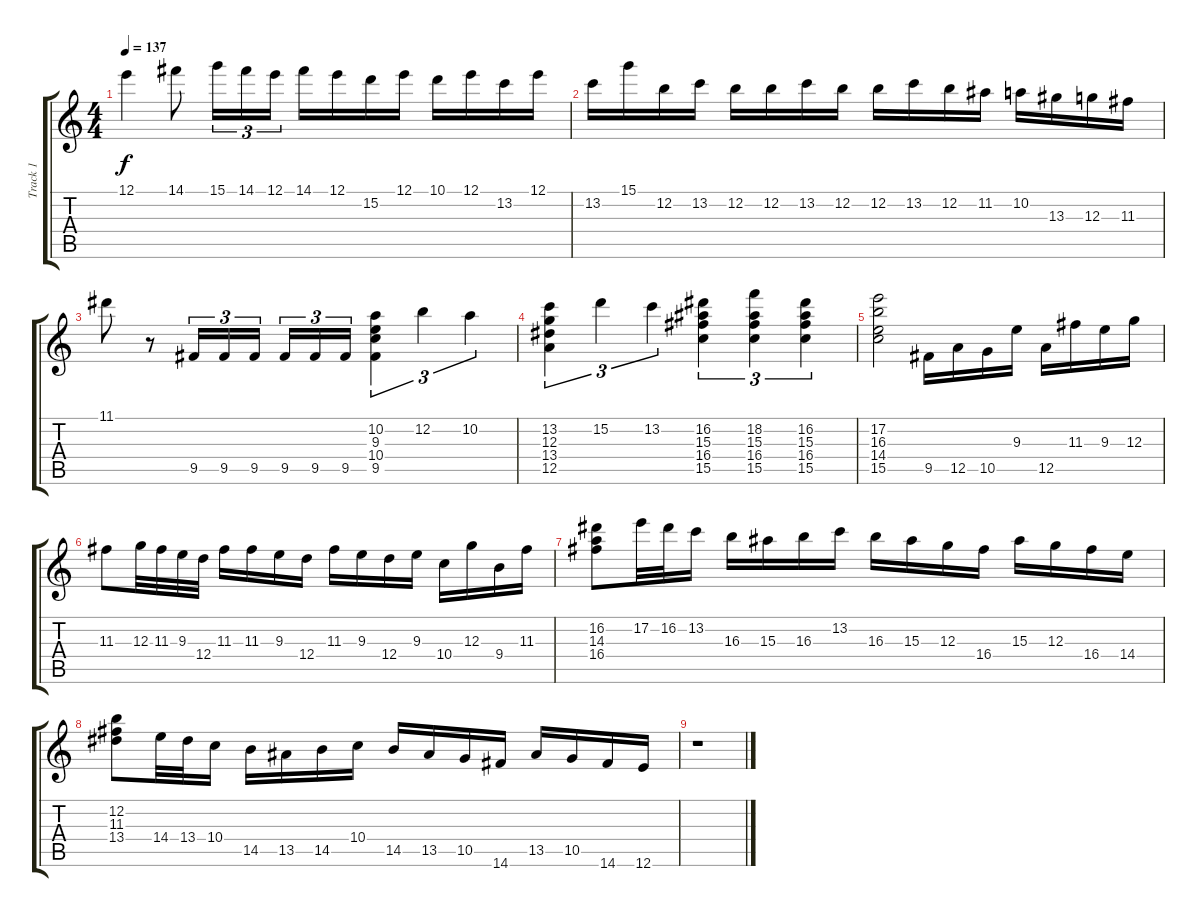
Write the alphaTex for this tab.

\track ("Track 1" "Track 1") {instrument acousticguitarnylon}
\staff {score tabs}
\tuning (E4 B3 G3 D3 A2 E2) {hide}
\ts (4 4)
\tempo 137
\clef g2
\ks c
12.1.4{dy f} 14.1.8 15.1.16{tu (3 2)} 14.1.16{tu (3 2)} 12.1.16{tu (3 2)} 14.1.16 12.1.16 15.2.16 12.1.16 10.1.16 12.1.16 13.2.16 12.1.16 |
13.2.16 15.1.16 12.2.16 13.2.16 12.2.16 12.2.16 13.2.16 12.2.16 12.2.16 13.2.16 12.2.16 11.2.16 10.2.16 13.3.16 12.3.16 11.3.16 |
11.1.8 r.8 9.5.16{tu (3 2)} 9.5.16{tu (3 2)} 9.5.16{tu (3 2)} 9.5.16{tu (3 2)} 9.5.16{tu (3 2)} 9.5.16{tu (3 2)} (10.2 9.3 10.4 9.5).4{tu (3 2)} 12.2.4{tu (3 2)} 10.2.4{tu (3 2)} |
(13.2 12.3 13.4 12.5).4{tu (3 2)} 15.2.4{tu (3 2)} 13.2.4{tu (3 2)} (16.2 15.3 16.4 15.5).4{tu (3 2)} (18.2 15.3 16.4 15.5).4{tu (3 2)} (16.2 15.3 16.4 15.5).4{tu (3 2)} |
(17.2 16.3 14.4 15.5).2 9.5.16 12.5.16 10.5.16 9.3.16 12.5.16 11.3.16 9.3.16 12.3.16 |
11.3.8 12.3.32 11.3.32 9.3.32 12.4.32 11.3.16 11.3.16 9.3.16 12.4.16 11.3.16 9.3.16 12.4.16 9.3.16 10.4.16 12.3.16 9.4.16 11.3.16 |
(16.2 14.3 16.4).8 17.2.32 16.2.32 13.2.16 16.3.16 15.3.16 16.3.16 13.2.16 16.3.16 15.3.16 12.3.16 16.4.16 15.3.16 12.3.16 16.4.16 14.4.16 |
(12.2 11.3 13.4).8 14.4.32 13.4.32 10.4.16 14.5.16 13.5.16 14.5.16 10.4.16 14.5.16 13.5.16 10.5.16 14.6.16 13.5.16 10.5.16 14.6.16 12.6.16 |
r.1
